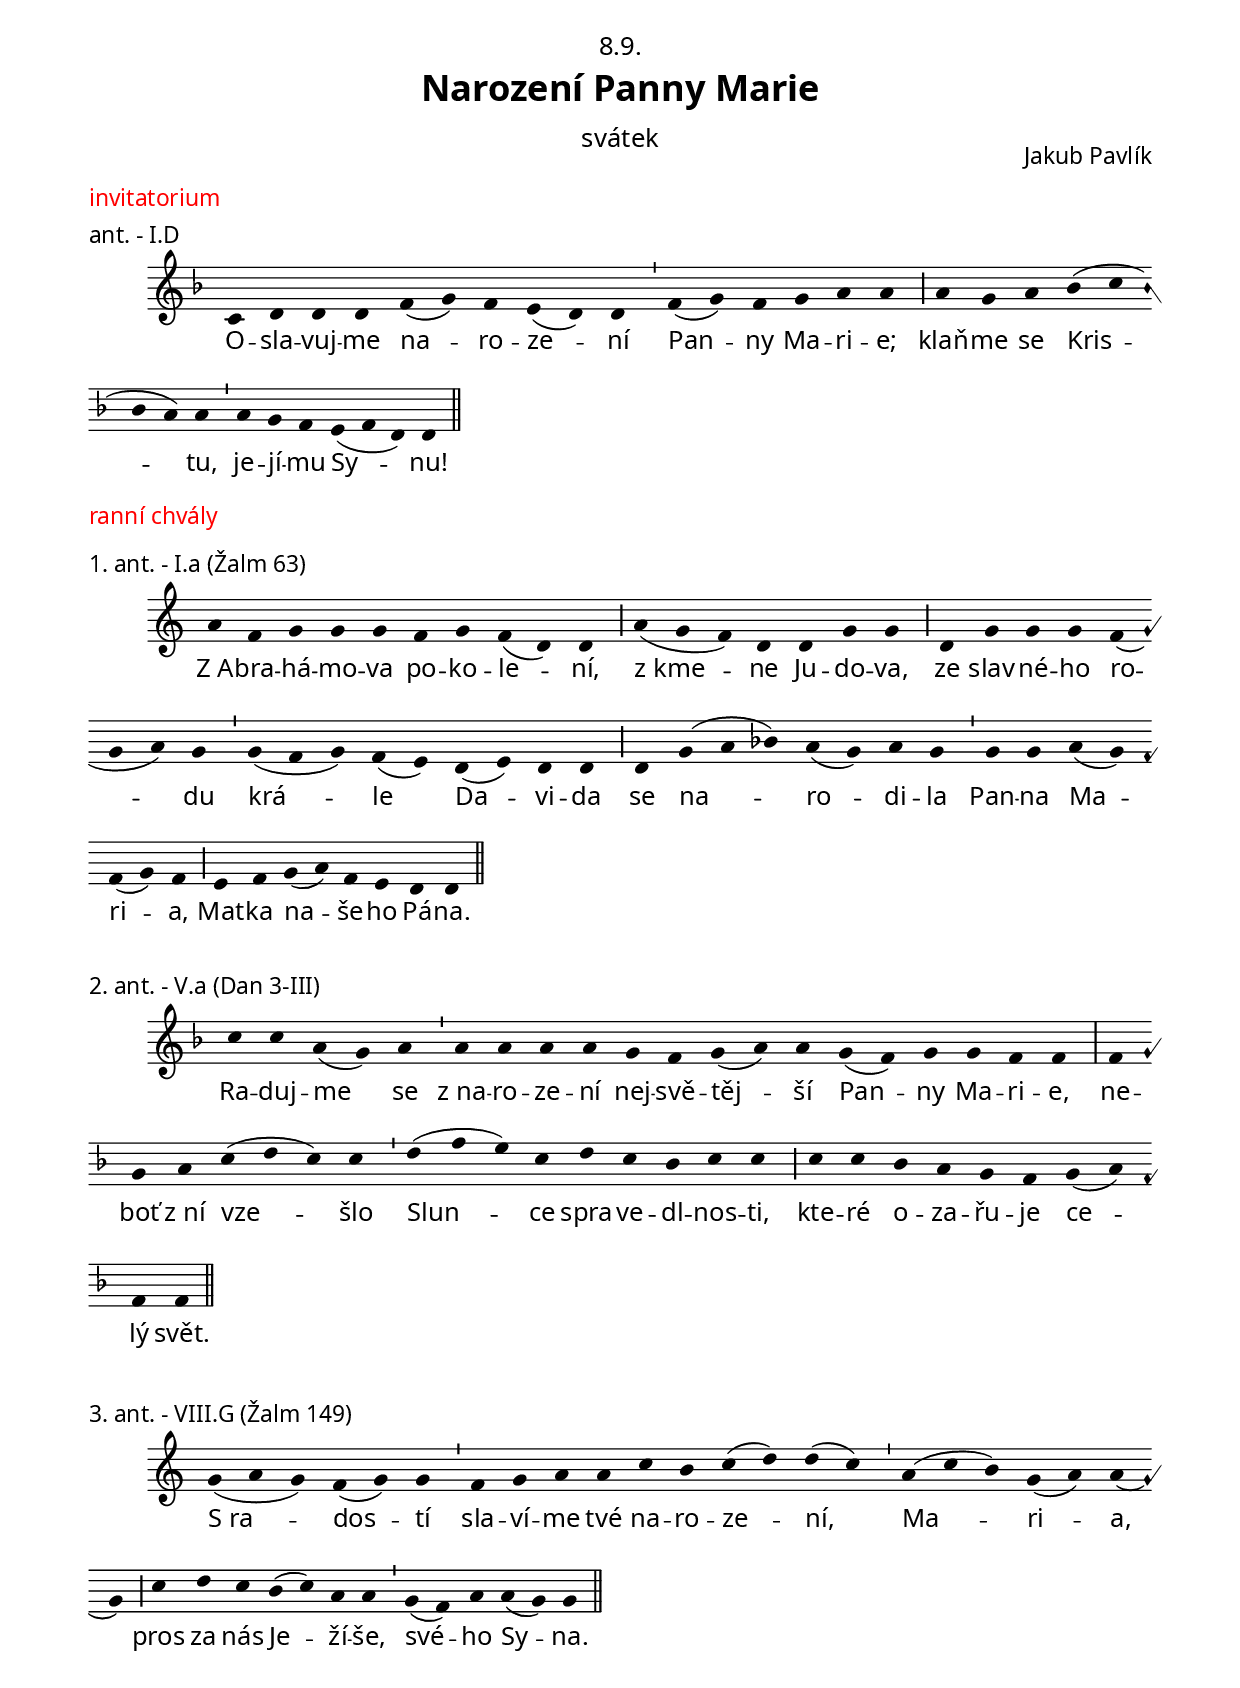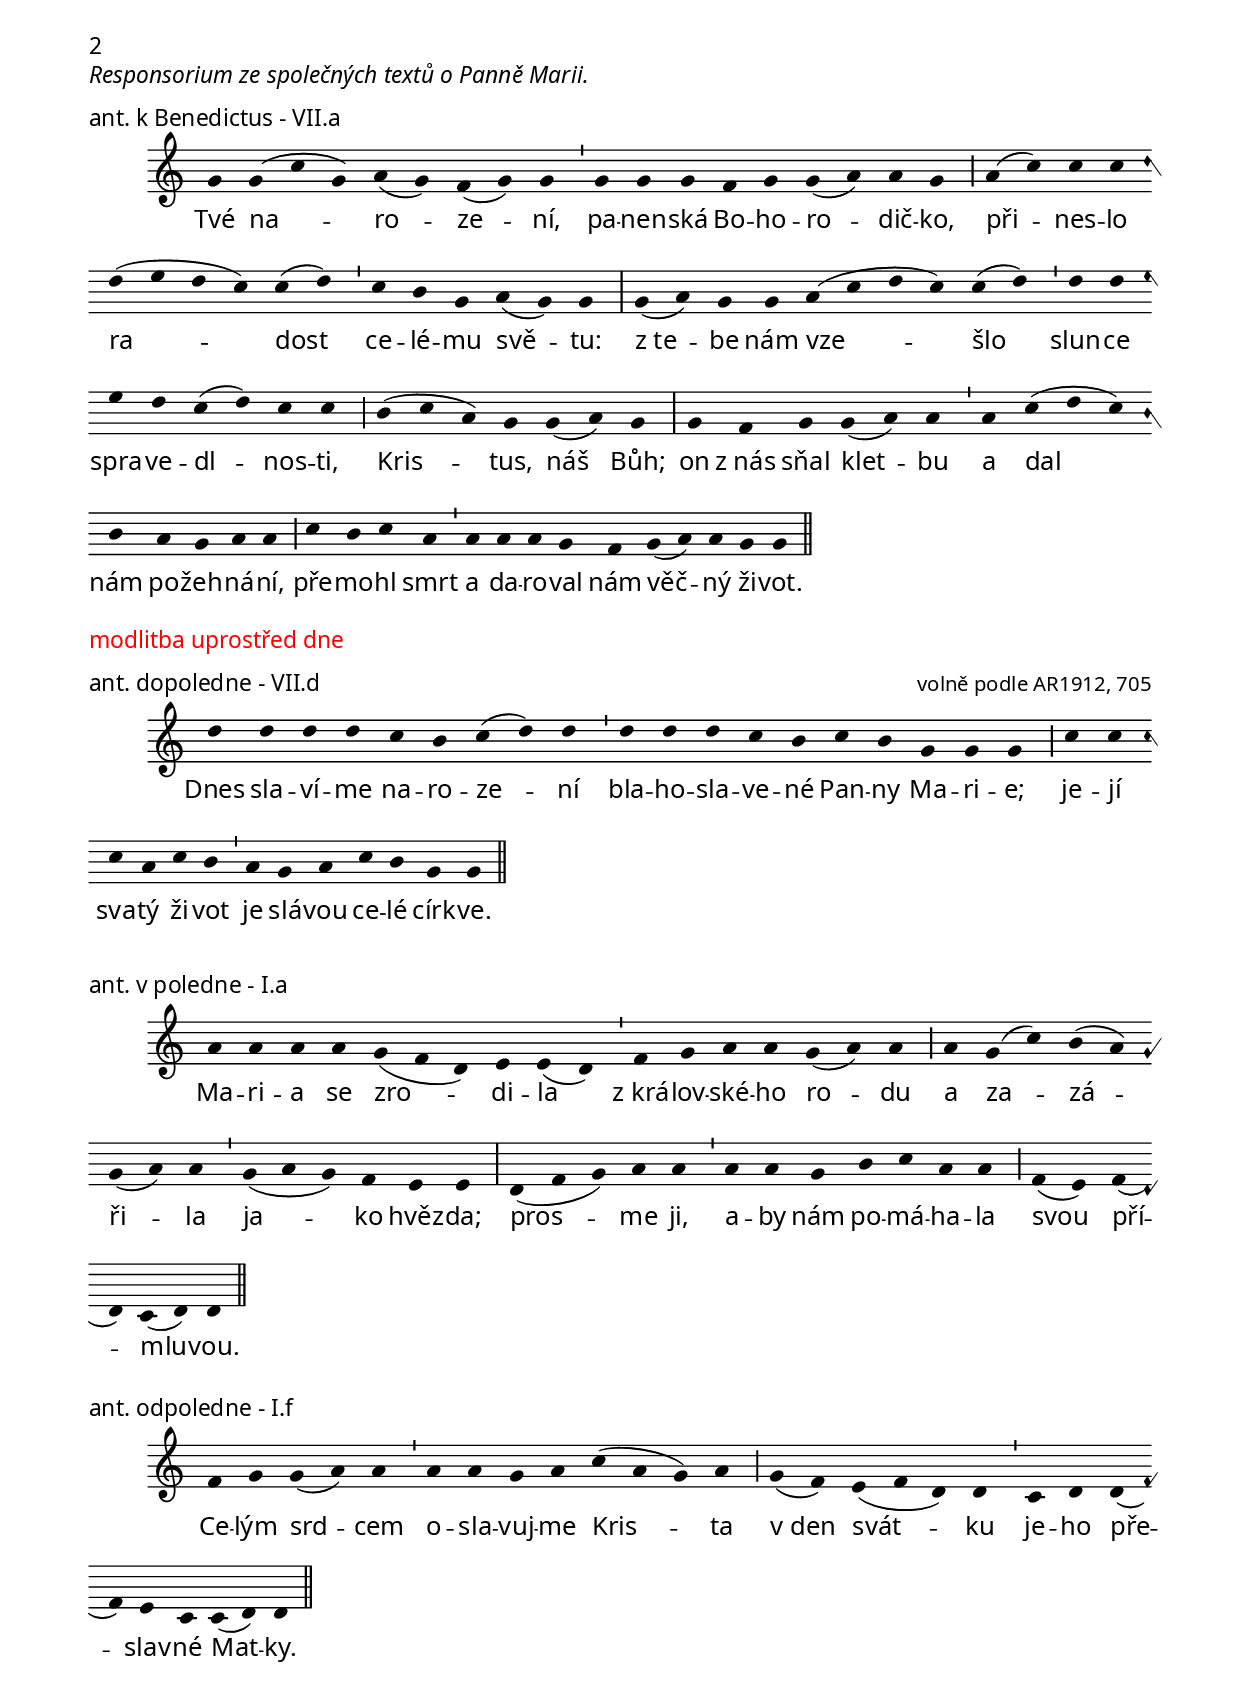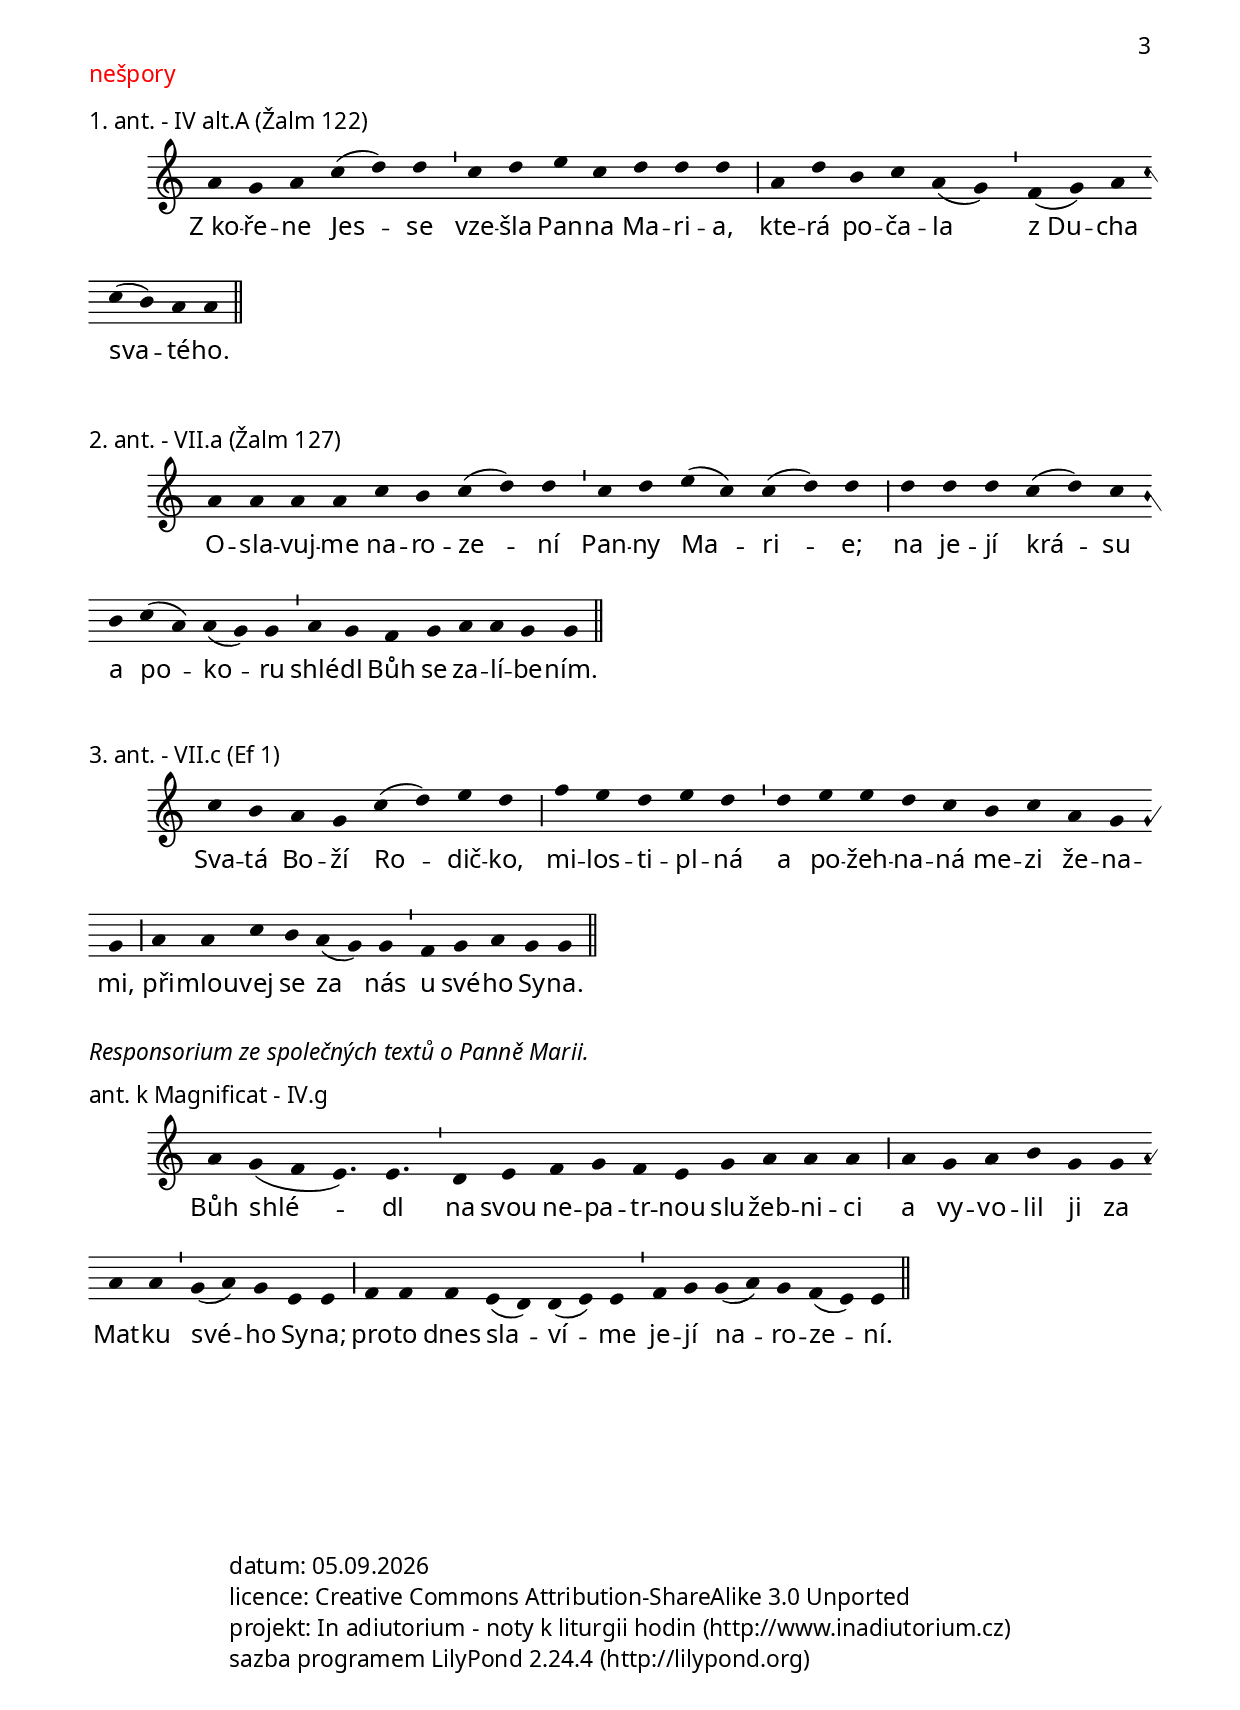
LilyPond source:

\version "2.15.40"

\include "../spolecne.ly"
\include "../dilyresponsorii.ly"

\header {
  title = \markup\titleSvatek
            "Narození Panny Marie"
            svátek
            8.9.
  composer = "Jakub Pavlík"
}

\markup {\nadpisHodinka {"invitatorium"}}

\score {
  \relative c' {
    \choralniRezim
    \key f \major
    c4 d d d f( g) f e( d) d \barMin f( g) f g a a \barMaior
    a g a bes( c bes a) a \barMin
    a g f e( f d) d \barFinalis
  }
  \addlyrics {
    O -- sla -- vuj -- me na -- ro -- ze -- ní Pan -- ny Ma -- ri -- e;
    klaň -- me se Kris -- tu,
    je -- jí -- mu Sy -- nu!
  }
  \header {
    quid = "ant."
    modus = "I"
    differentia = "D"
    psalmus = ""
    fial = "sanktoral/0531navstivenipm.ly#invit?-aleluja&jiny text"
    id = "invit"
    piece = \markup {\sestavTitulekBezZalmu}
  }
}

\markup {\nadpisHodinka {"ranní chvály"}}

\score {
  \relative c'' {
    \choralniRezim
    a4 f g g g f g f( d) d \barMaior
    a'( g f) d d g g \barMaior
    d g g g f( g a) g \barMin g( f g) f( e) d( e) d d \barMaior
    d g( a bes) a( g) a g \barMin g g a( g) f( g) f \barMaior
    e f g( a) f e d d \barFinalis
  }
  \addlyrics {
    Z_A -- bra -- há -- mo -- va po -- ko -- le -- ní,
    z_kme -- ne Ju -- do -- va,
    ze slav -- né -- ho ro -- du krá -- le Da -- vi -- da
    se na -- ro -- di -- la Pan -- na Ma -- ri -- a,
    Mat -- ka na -- še -- ho Pá -- na.
  }
  \header {
    quid = "1. ant."
    modus = "I"
    differentia = "a"
    psalmus = "Žalm 63"
    id = "rch-a1"
    piece = \markup {\sestavTitulek}
  }
}

\score {
  \relative c'' {
    \choralniRezim
    \key f \major
    c4 c a( g) a \barMin a a a a g f g( a) a g( f) g g f f \barMax
    f g a c( d c) c \barMin d( f e) c d c bes c c \barMaior
    c c bes a g f g( a) f f \barFinalis
  }
  \addlyrics {
    Ra -- duj -- me se z_na -- ro -- ze -- ní
    nej -- svě -- těj -- ší Pan -- ny Ma -- ri -- e,
    ne -- boť z_ní vze -- šlo Slun -- ce spra -- ve -- dl -- nos -- ti,
    kte -- ré o -- za -- řu -- je ce -- lý svět.
  }
  \header {
    quid = "2. ant."
    modus = "V"
    differentia = "a"
    psalmus = "Dan 3-III"
    placet = "_Radujme se_ takové mdlé, textu nepřiměřené"
    id = "rch-a2"
    piece = \markup {\sestavTitulek}
  }
}

\score {
  \relative c'' {
    \choralniRezim
    g4( a g) f( g) g \barMin
    f g a a c b c( d) d( c) \barMin
    a( c b) g( a) a( g) \barMaior
    c d c b( c) a a \barMin
    g( f) a a( g) g \barFinalis
  }
  \addlyrics {
    S_ra -- dos -- tí
    sla -- ví -- me tvé na -- ro -- ze -- ní,
    Ma -- ri -- a,
    pros za nás Je -- ží -- še,
    své -- ho Sy -- na.
  }
  \header {
    quid = "3. ant."
    modus = "VIII"
    differentia = "G"
    psalmus = "Žalm 149"
    placet = "spíš lépe"
    id = "rch-a3"
    piece = \markup {\sestavTitulek}
  }
}

\markup\italic{Responsorium ze společných textů o Panně Marii.}

\score {
  \relative c'' {
    \choralniRezim
    g4 g( c g) a( g) f( g) g \barMin g g g f g g( a) a g \barMaior
    a( c) c c d( e d c) c( d) \barMin c b g a( g) g \barMax

    g( a) g g a( c d c) c( d) \barMin d d e d c( d) c c \barMaior
    b( c a) g g( a) g \barMax

    g f g g( a) a \barMin
    a c( d c) b a g a a \barMaior
    c b c a \barMin
    a a a g f g( a) a g g \barFinalis
  }
  \addlyrics {
    Tvé na -- ro -- ze -- ní, pa -- nen -- ská Bo -- ho -- ro -- dič -- ko,
    při -- nes -- lo ra -- dost ce -- lé -- mu svě -- tu:

    z_te -- be nám vze -- šlo slun -- ce spra -- ve -- dl -- nos -- ti,
    Kris -- tus, náš Bůh;

    on z_nás sňal klet -- bu
    a dal nám po -- žeh -- ná -- ní,
    pře -- mo -- hl smrt
    a da -- ro -- val nám věč -- ný ži -- vot.
  }
  \header {
    quid = "ant. k Benedictus"
    modus = "VII"
    differentia = "a"
    psalmus = ""
    id = "rch-aben"
    piece = \markup {\sestavTitulekBezZalmu}
  }
}

\markup {\nadpisHodinka {"modlitba uprostřed dne"}}

\score {
  \relative c'' {
    \choralniRezim
    d4 d d d c b c( d) d \barMin
    d d d c b c b g g g \barMaior
    c c c a c b \barMin
    a g a c b g g \barFinalis
  }
  \addlyrics {
    Dnes sla -- ví -- me na -- ro -- ze -- ní
    bla -- ho -- sla -- ve -- né Pan -- ny Ma -- ri -- e;
    je -- jí sva -- tý ži -- vot
    je slá -- vou ce -- lé círk -- ve.
  }
  \header {
    fons_externus = "volně podle AR1912, 705"
    quid = "ant. dopoledne"
    modus = "VII"
    differentia = "d"
    psalmus = ""
    id = "tercie"
    piece = \markup {\sestavTitulekBezZalmu}
  }
}

\score {
  \relative c'' {
    \choralniRezim
    a4 a a a g( f d) e e( d) \barMin f g a a g( a) a \barMaior
    a g( c) b( a) g( a) a \barMin g( a g) f e e \barMax
    d( f g) a a \barMin a a g b c a a \barMaior f( e) f( d) c( d) d \barFinalis
  }
  \addlyrics {
    Ma -- ri -- a se zro -- di -- la z_krá -- lov -- ské -- ho ro -- du
    a za -- zá -- ři -- la ja -- ko hvěz -- da;
    pros -- me ji, a -- by nám po -- má -- ha -- la svou pří -- mlu -- vou.
  }
  \header {
    quid = "ant. v poledne"
    modus = "I"
    differentia = "a"
    psalmus = ""
    placet = "závěr spíš lépe"
    id = "sexta"
    piece = \markup {\sestavTitulekBezZalmu}
  }
}

\score {
  \relative c' {
    \choralniRezim
    f g g( a) a \barMin a a g a c( a g) a \barMaior
    g( f) e( f d) d \barMin c d d( f) e c c( d) d \barFinalis
  }
  \addlyrics {
    Ce -- lým srd -- cem o -- sla -- vuj -- me Kris -- ta
    v_den svát -- ku je -- ho pře -- slav -- né Mat -- ky.
  }
  \header {
    quid = "ant. odpoledne"
    modus = "I"
    differentia = "f"
    psalmus = ""
    id = "nona"
    piece = \markup {\sestavTitulekBezZalmu}
  }
}

\markup {\nadpisHodinka {"nešpory"}}

\score {
  \relative c'' {
    \choralniRezim
    a4 g a c( d) d \barMin
    c d e c d d d \barMaior
    a d b c a( g) \barMin
    f( g) a c( b) a a \barFinalis
  }
  \addlyrics {
    Z_ko -- ře -- ne Jes -- se
    vze -- šla Pan -- na Ma -- ri -- a,
    kte -- rá po -- ča -- la
    z_Du -- cha sva -- té -- ho.
  }
  \header {
    quid = "1. ant."
    modus = "IV alt"
    differentia = "A"
    psalmus = "Žalm 122"
    id = "ne-a1"
    fial = "sanktoral/0325zvestovanipane.ly#tercie?-aleluja"
    piece = \markup {\sestavTitulek}
  }
}

\score {
  \relative c'' {
    \choralniRezim
    a4 a a a c b c( d) d \barMin c d e( c) c( d) d \barMaior
    d d d c( d) c b c( a) a( g) g \barMin
    a g f g a a g g \barFinalis
  }
  \addlyrics {
    O -- sla -- vuj -- me na -- ro -- ze -- ní Pan -- ny Ma -- ri -- e;
    na je -- jí krá -- su a po -- ko -- ru
    shlé -- dl Bůh se za -- lí -- be -- ním.
  }
  \header {
    quid = "2. ant."
    modus = "VII"
    differentia = "a"
    psalmus = "Žalm 127"
    id = "ne-a2"
    piece = \markup {\sestavTitulek}
  }
}

\score {
  \relative c'' {
    \choralniRezim
    c4 b a g c( d) e d \barMaior
    f e d e d \barMin
    d e e d c b c a g g \barMaior
    a a c b a( g) g \barMin
    f g a g g \barFinalis
  }
  \addlyrics {
    Sva -- tá Bo -- ží Ro -- dič -- ko,
    mi -- los -- ti -- pl -- ná
    a po -- žeh -- na -- ná me -- zi že -- na -- mi,
    při -- mlou -- vej se za nás
    u své -- ho Sy -- na.
  }
  \header {
    quid = "3. ant."
    modus = "VII"
    differentia = "c"
    psalmus = "Ef 1"
    id = "ne-a3"
    piece = \markup {\sestavTitulek}
  }
}

\markup\italic{Responsorium ze společných textů o Panně Marii.}

\score {
  \relative c'' {
    \choralniRezim
    a4 g( f e4.) e \barMin d4 e f g f e g a a a \barMaior
    a g a b g g a a \barMin g( a) g e e \barMaior
    f f f e( d) d( e) e \barMin f g g( a) g f( e) e \barFinalis
  }
  \addlyrics {
    Bůh shlé -- dl na svou ne -- pa -- tr -- nou slu -- žeb -- ni -- ci
    a vy -- vo -- lil ji za Mat -- ku své -- ho Sy -- na;
    pro -- to dnes sla -- ví -- me je -- jí na -- ro -- ze -- ní.
  }
  \header {
    quid = "ant. k Magnificat"
    modus = "IV"
    differentia = "g"
    psalmus = ""
    id = "ne-amag"
    piece = \markup {\sestavTitulekBezZalmu}
  }
}